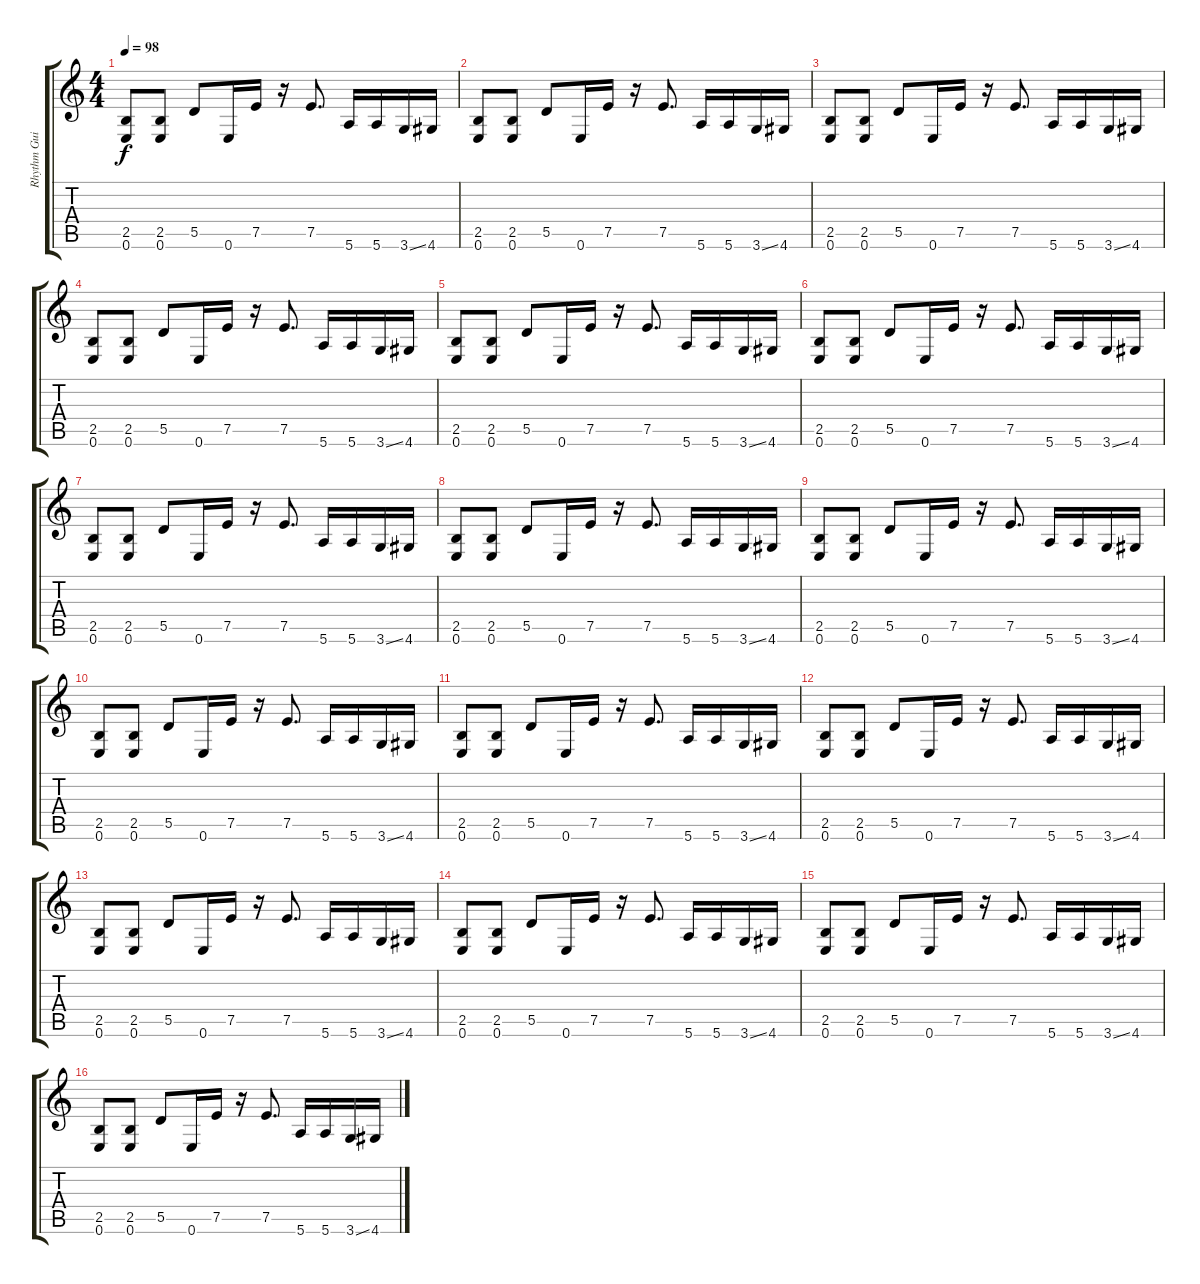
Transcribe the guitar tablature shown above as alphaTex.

\track ("Rhythm Guitar -- Brad Whitford" "Rhythm Gui") {instrument distortionguitar}
\staff {score tabs}
\tuning (E4 B3 G3 D3 A2 E2) {hide}
\ts (4 4)
\tempo 98
\clef g2
\ks c
(2.5 0.6).8{dy f} (2.5 0.6).8 5.5.8 0.6.16 7.5.16 r.16 7.5.8{d} 5.6.16 5.6.16 3.6{ss}.16 4.6.16 |
(2.5 0.6).8 (2.5 0.6).8 5.5.8 0.6.16 7.5.16 r.16 7.5.8{d} 5.6.16 5.6.16 3.6{ss}.16 4.6.16 |
(2.5 0.6).8 (2.5 0.6).8 5.5.8 0.6.16 7.5.16 r.16 7.5.8{d} 5.6.16 5.6.16 3.6{ss}.16 4.6.16 |
(2.5 0.6).8 (2.5 0.6).8 5.5.8 0.6.16 7.5.16 r.16 7.5.8{d} 5.6.16 5.6.16 3.6{ss}.16 4.6.16 |
(2.5 0.6).8 (2.5 0.6).8 5.5.8 0.6.16 7.5.16 r.16 7.5.8{d} 5.6.16 5.6.16 3.6{ss}.16 4.6.16 |
(2.5 0.6).8 (2.5 0.6).8 5.5.8 0.6.16 7.5.16 r.16 7.5.8{d} 5.6.16 5.6.16 3.6{ss}.16 4.6.16 |
(2.5 0.6).8 (2.5 0.6).8 5.5.8 0.6.16 7.5.16 r.16 7.5.8{d} 5.6.16 5.6.16 3.6{ss}.16 4.6.16 |
(2.5 0.6).8 (2.5 0.6).8 5.5.8 0.6.16 7.5.16 r.16 7.5.8{d} 5.6.16 5.6.16 3.6{ss}.16 4.6.16 |
(2.5 0.6).8 (2.5 0.6).8 5.5.8 0.6.16 7.5.16 r.16 7.5.8{d} 5.6.16 5.6.16 3.6{ss}.16 4.6.16 |
(2.5 0.6).8 (2.5 0.6).8 5.5.8 0.6.16 7.5.16 r.16 7.5.8{d} 5.6.16 5.6.16 3.6{ss}.16 4.6.16 |
(2.5 0.6).8{volume 10} (2.5 0.6).8 5.5.8 0.6.16 7.5.16 r.16 7.5.8{d} 5.6.16 5.6.16 3.6{ss}.16 4.6.16 |
(2.5 0.6).8{volume 8} (2.5 0.6).8 5.5.8 0.6.16 7.5.16 r.16 7.5.8{d} 5.6.16 5.6.16 3.6{ss}.16 4.6.16 |
(2.5 0.6).8{volume 6} (2.5 0.6).8 5.5.8 0.6.16 7.5.16 r.16 7.5.8{d} 5.6.16 5.6.16 3.6{ss}.16 4.6.16 |
(2.5 0.6).8{volume 4} (2.5 0.6).8 5.5.8 0.6.16 7.5.16 r.16 7.5.8{d} 5.6.16 5.6.16 3.6{ss}.16 4.6.16 |
(2.5 0.6).8{volume 2} (2.5 0.6).8 5.5.8 0.6.16 7.5.16 r.16 7.5.8{d} 5.6.16 5.6.16 3.6{ss}.16 4.6.16 |
(2.5 0.6).8{volume 0} (2.5 0.6).8 5.5.8 0.6.16 7.5.16 r.16 7.5.8{d} 5.6.16 5.6.16 3.6{ss}.16 4.6.16
